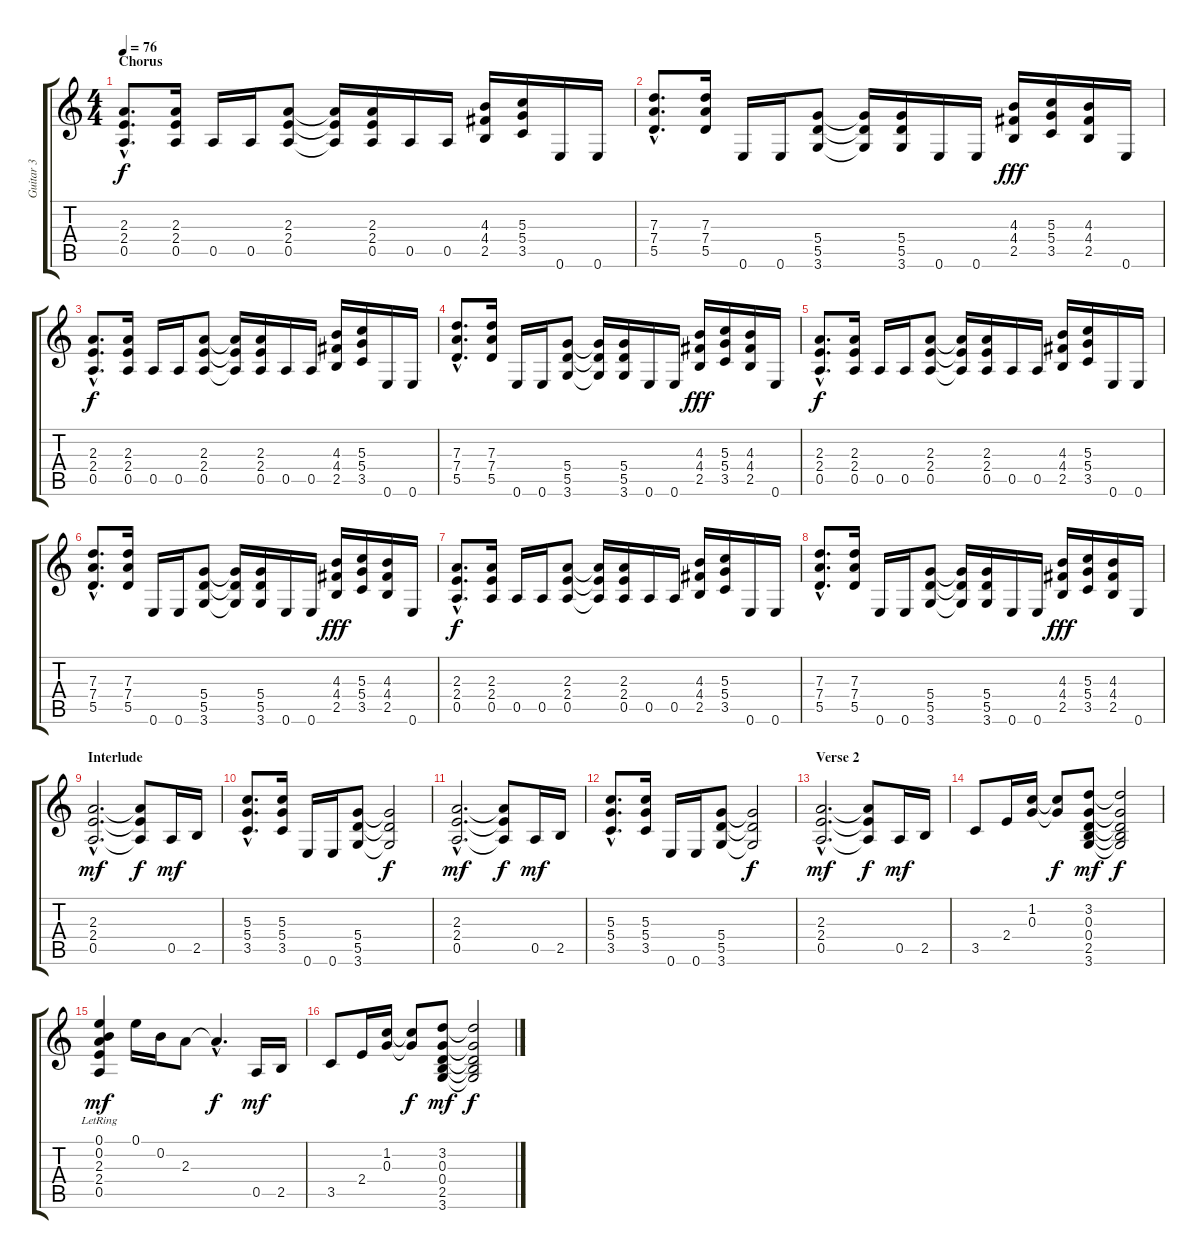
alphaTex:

\track ("Guitar 3" "Guitar 3") {instrument electricguitarjazz}
\staff {score tabs}
\tuning (E4 B3 G3 D3 A2 E2) {hide}
\ts (4 4)
\section ("" "Chorus")
\tempo 76
\clef g2
\ks c
(2.3{hac} 2.4{hac} 0.5{hac}).8{d dy f} (2.3 2.4 0.5).16 0.5.16 0.5.16 (2.3 2.4 0.5).8 (2.3{t} 2.4{t} 0.5{t}).16 (2.3 2.4 0.5).16 0.5.16 0.5.16 (4.3 4.4 2.5).16 (5.3 5.4 3.5).16 0.6.16 0.6.16 |
(7.3{hac} 7.4{hac} 5.5{hac}).8{d} (7.3 7.4 5.5).16 0.6.16 0.6.16 (5.4 5.5 3.6).8 (5.4{t} 5.5{t} 3.6{t}).16 (5.4 5.5 3.6).16 0.6.16 0.6.16 (4.3 4.4 2.5).16{dy fff} (5.3 5.4 3.5).16 (4.3 4.4 2.5).16 0.6.16 |
(2.3{hac} 2.4{hac} 0.5{hac}).8{d dy f} (2.3 2.4 0.5).16 0.5.16 0.5.16 (2.3 2.4 0.5).8 (2.3{t} 2.4{t} 0.5{t}).16 (2.3 2.4 0.5).16 0.5.16 0.5.16 (4.3 4.4 2.5).16 (5.3 5.4 3.5).16 0.6.16 0.6.16 |
(7.3{hac} 7.4{hac} 5.5{hac}).8{d} (7.3 7.4 5.5).16 0.6.16 0.6.16 (5.4 5.5 3.6).8 (5.4{t} 5.5{t} 3.6{t}).16 (5.4 5.5 3.6).16 0.6.16 0.6.16 (4.3 4.4 2.5).16{dy fff} (5.3 5.4 3.5).16 (4.3 4.4 2.5).16 0.6.16 |
(2.3{hac} 2.4{hac} 0.5{hac}).8{d dy f} (2.3 2.4 0.5).16 0.5.16 0.5.16 (2.3 2.4 0.5).8 (2.3{t} 2.4{t} 0.5{t}).16 (2.3 2.4 0.5).16 0.5.16 0.5.16 (4.3 4.4 2.5).16 (5.3 5.4 3.5).16 0.6.16 0.6.16 |
(7.3{hac} 7.4{hac} 5.5{hac}).8{d} (7.3 7.4 5.5).16 0.6.16 0.6.16 (5.4 5.5 3.6).8 (5.4{t} 5.5{t} 3.6{t}).16 (5.4 5.5 3.6).16 0.6.16 0.6.16 (4.3 4.4 2.5).16{dy fff} (5.3 5.4 3.5).16 (4.3 4.4 2.5).16 0.6.16 |
(2.3{hac} 2.4{hac} 0.5{hac}).8{d dy f} (2.3 2.4 0.5).16 0.5.16 0.5.16 (2.3 2.4 0.5).8 (2.3{t} 2.4{t} 0.5{t}).16 (2.3 2.4 0.5).16 0.5.16 0.5.16 (4.3 4.4 2.5).16 (5.3 5.4 3.5).16 0.6.16 0.6.16 |
(7.3{hac} 7.4{hac} 5.5{hac}).8{d} (7.3 7.4 5.5).16 0.6.16 0.6.16 (5.4 5.5 3.6).8 (5.4{t} 5.5{t} 3.6{t}).16 (5.4 5.5 3.6).16 0.6.16 0.6.16 (4.3 4.4 2.5).16{dy fff} (5.3 5.4 3.5).16 (4.3 4.4 2.5).16 0.6.16 |
\section ("" "Interlude")
(2.3{hac} 2.4{hac} 0.5{hac}).2{d dy mf} (2.3{t} 2.4{t} 0.5{t}).8{dy f} 0.5.16{dy mf} 2.5.16 |
(5.3{hac} 5.4{hac} 3.5{hac}).8{d} (5.3 5.4 3.5).16 0.6.16 0.6.16 (5.4 5.5 3.6).8 (5.4{t} 5.5{t} 3.6{t}).2{dy f} |
(2.3{hac} 2.4{hac} 0.5{hac}).2{d dy mf} (2.3{t} 2.4{t} 0.5{t}).8{dy f} 0.5.16{dy mf} 2.5.16 |
(5.3{hac} 5.4{hac} 3.5{hac}).8{d} (5.3 5.4 3.5).16 0.6.16 0.6.16 (5.4 5.5 3.6).8 (5.4{t} 5.5{t} 3.6{t}).2{dy f} |
\section ("" "Verse 2")
(2.3{hac} 2.4{hac} 0.5{hac}).2{d dy mf} (2.3{t} 2.4{t} 0.5{t}).8{dy f} 0.5.16{dy mf instrument electricguitarjazz} 2.5.16 |
3.5.8 2.4.16 (1.2 0.3).16 (1.2{t} 0.3{t}).8{dy f} (3.2 0.3 0.4 2.5 3.6).8{dy mf} (3.2{t} 0.3{t} 0.4{t} 2.5{t} 3.6{t}).2{dy f} |
(0.1 0.2 2.3 2.4{lr} 0.5{lr}).4{dy mf} 0.1.16 0.2.16 2.3.8 2.3{hac t}.4{d dy f} 0.5.16{dy mf} 2.5.16 |
3.5.8 2.4.16 (1.2 0.3).16 (1.2{t} 0.3{t}).8{dy f} (3.2 0.3 0.4 2.5 3.6).8{dy mf} (3.2{t} 0.3{t} 0.4{t} 2.5{t} 3.6{t}).2{dy f}
